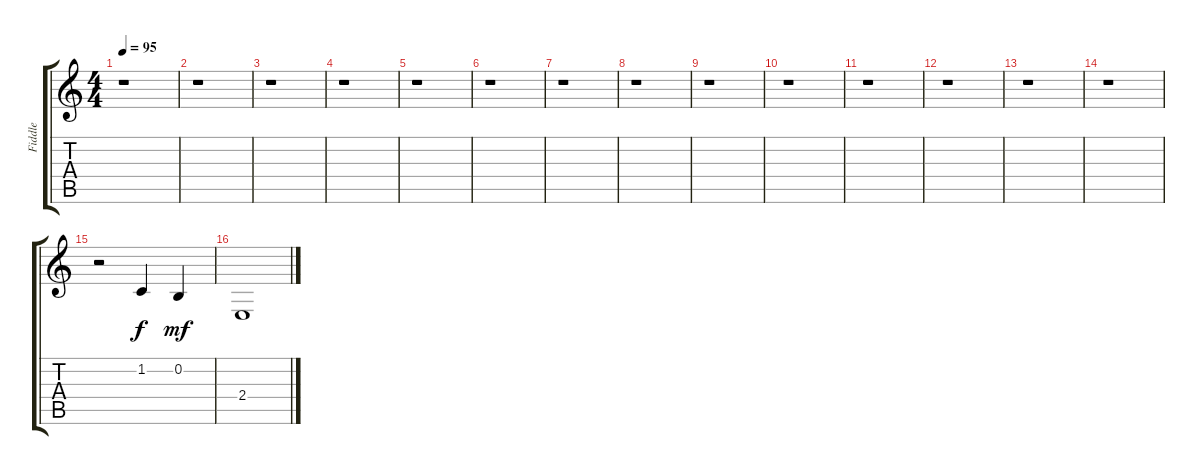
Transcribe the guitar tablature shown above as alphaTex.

\track ("Fiddle" "Fiddle") {instrument fiddle}
\staff {score tabs}
\tuning (E4 B3 G3 D3 A2 E2) {hide}
\ts (4 4)
\tempo 95
\clef g2
\ks c
r.1{dy f} |
r.1 |
r.1 |
r.1 |
r.1 |
r.1 |
r.1 |
r.1 |
r.1 |
r.1 |
r.1 |
r.1 |
r.1 |
r.1 |
r.2 1.2.4 0.2.4{dy mf} |
2.4.1
